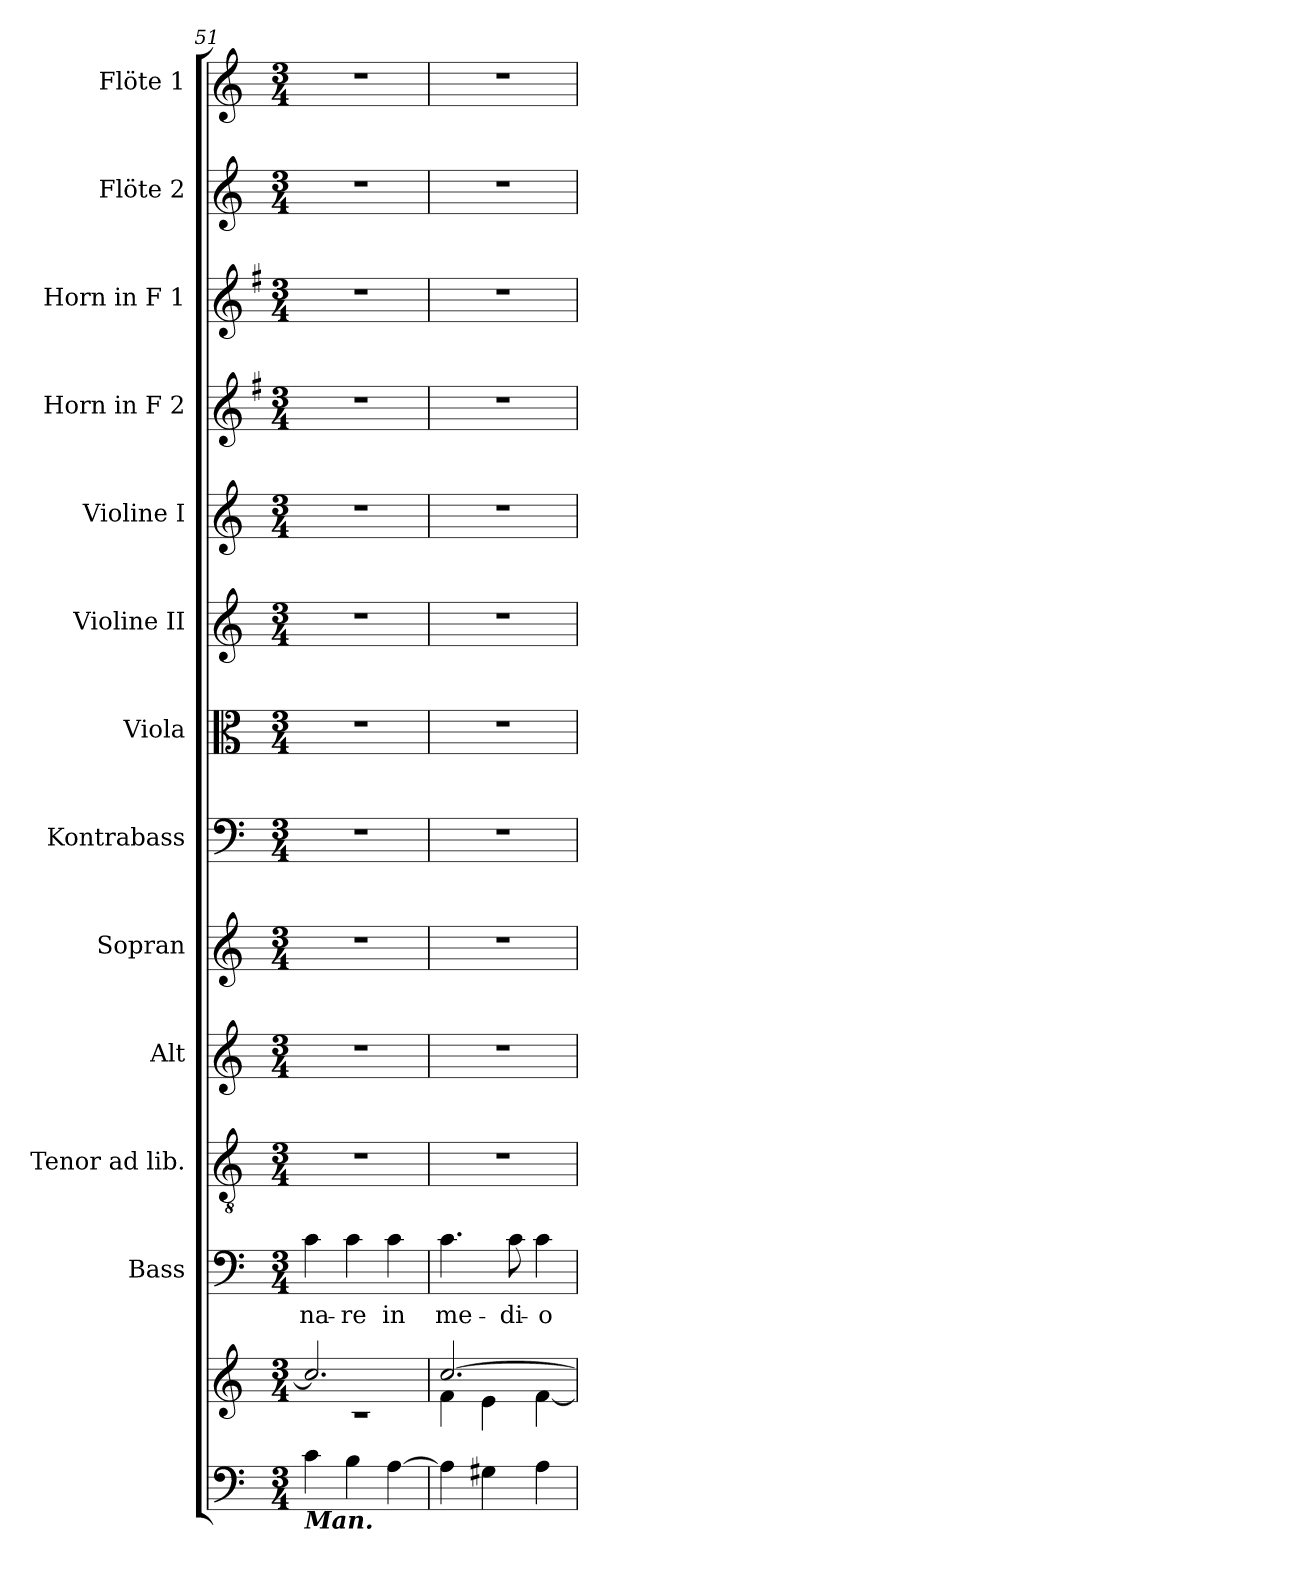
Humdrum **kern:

**kern	**kern	**kern	**text	**kern	**kern	**kern	**kern	**kern	**kern	**kern	**kern	**kern	**kern	**kern
*part13	*part13	*part12	*part12	*part11	*part10	*part9	*part8	*part7	*part6	*part5	*part4	*part3	*part2	*part1
*staff14	*staff13	*staff12	*staff12	*staff11	*staff10	*staff9	*staff8	*staff7	*staff6	*staff5	*staff4	*staff3	*staff2	*staff1
*	*	*I"Bass	*	*I"Tenor ad lib.	*I"Alt	*I"Sopran	*I"Kontrabass	*I"Viola	*I"Violine II	*I"Violine I	*I"Horn in F 2	*I"Horn in F 1	*I"Flöte 2	*I"Flöte 1
*	*	*I'B.	*	*I'T.	*I'A.	*I'S.	*I'Kb.	*I'Vla.	*I'Vl. II	*I'Vl. I	*	*	*I'Fl. 2	*I'Fl. 1
*clefF4	*clefG2	*clefF4	*	*clefGv2	*clefG2	*clefG2	*clefF4	*clefC3	*clefG2	*clefG2	*clefG2	*clefG2	*clefG2	*clefG2
*	*	*	*	*	*	*	*ITrd7c12	*	*	*	*ITrd4c7	*ITrd4c7	*	*
*k[]	*k[]	*k[]	*	*k[]	*k[]	*k[]	*k[]	*k[]	*k[]	*k[]	*k[]	*k[]	*k[]	*k[]
*C:	*C:	*C:	*	*C:	*C:	*C:	*C:	*C:	*C:	*C:	*C:	*C:	*C:	*C:
*M3/4	*M3/4	*M3/4	*	*M3/4	*M3/4	*M3/4	*M3/4	*M3/4	*M3/4	*M3/4	*M3/4	*M3/4	*M3/4	*M3/4
=51	=51	=51	=51	=51	=51	=51	=51	=51	=51	=51	=51	=51	=51	=51
*	*^	*	*	*	*	*	*	*	*	*	*	*	*	*
!LO:TX:b:Bi:t=Man.	!	!	!	!	!	!	!	!	!	!	!	!	!	!	!
!	!	!LO:N:vis=1	!	!LO:LY:b	!	!	!	!	!	!	!	!	!	!	!
4c\	2.cc/]	2.rc	4c\	-na-	2.r	2.r	2.r	2.r	2.r	2.r	2.r	2.r	2.r	2.r	2.r
!	!	!	!	!LO:LY:b	!	!	!	!	!	!	!	!	!	!	!
4B\	.	.	4c\	-re	.	.	.	.	.	.	.	.	.	.	.
!	!	!	!	!LO:LY:b	!	!	!	!	!	!	!	!	!	!	!
[4A\	.	.	4c\	in	.	.	.	.	.	.	.	.	.	.	.
=52	=52	=52	=52	=52	=52	=52	=52	=52	=52	=52	=52	=52	=52	=52	=52
!	!	!	!	!LO:LY:b	!	!	!	!	!	!	!	!	!	!	!
4A\]	[>2.cc/	4f\	4.c\	me-	2.r	2.r	2.r	2.r	2.r	2.r	2.r	2.r	2.r	2.r	2.r
4G#X\	.	4e\	.	.	.	.	.	.	.	.	.	.	.	.	.
!	!	!	!	!LO:LY:b	!	!	!	!	!	!	!	!	!	!	!
.	.	.	8c\	-di-	.	.	.	.	.	.	.	.	.	.	.
!	!	!	!	!LO:LY:b	!	!	!	!	!	!	!	!	!	!	!
4A\	.	[<4f\	4c\	-o	.	.	.	.	.	.	.	.	.	.	.
*	*v	*v	*	*	*	*	*	*	*	*	*	*	*	*	*
=	=	=	=	=	=	=	=	=	=	=	=	=	=	=
*-	*-	*-	*-	*-	*-	*-	*-	*-	*-	*-	*-	*-	*-	*-
